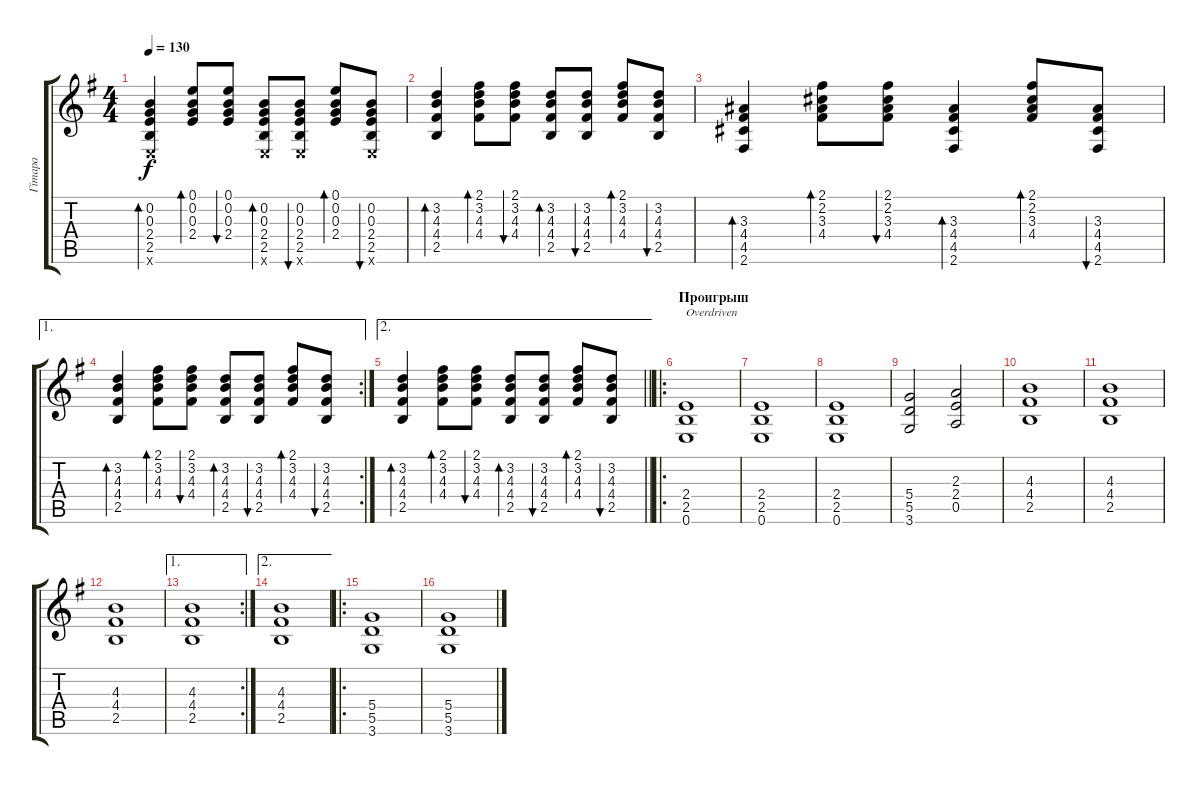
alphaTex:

\track ("Гітара" "Гітара") {instrument acousticguitarsteel}
\staff {score tabs}
\tuning (E4 B3 G3 D3 A2 E2) {hide}
\ts (4 4)
\tempo 130
\clef g2
\ks eminor
(0.2 0.3 2.4 2.5 0.6{x}).4{bd 60 dy f} (0.1 0.2 0.3 2.4).8{bd 60} (0.1 0.2 0.3 2.4).8{bu 60} (0.2 0.3 2.4 2.5 0.6{x}).8{bd 60} (0.2 0.3 2.4 2.5 0.6{x}).8{bu 60} (0.1 0.2 0.3 2.4).8{bd 60} (0.2 0.3 2.4 2.5 0.6{x}).8{bu 60} |
(3.2 4.3 4.4 2.5).4{bd 60} (2.1 3.2 4.3 4.4).8{bd 60} (2.1 3.2 4.3 4.4).8{bu 60} (3.2 4.3 4.4 2.5).8{bd 60} (3.2 4.3 4.4 2.5).8{bu 60} (2.1 3.2 4.3 4.4).8{bd 60} (3.2 4.3 4.4 2.5).8{bu 60} |
(3.3 4.4 4.5 2.6).4{bd 60} (2.1 2.2 3.3 4.4).8{bd 60} (2.1 2.2 3.3 4.4).8{bu 60} (3.3 4.4 4.5 2.6).4{bd 60} (2.1 2.2 3.3 4.4).8{bd 60} (3.3 4.4 4.5 2.6).8{bu 60} |
\ae 1
\rc 2
(3.2 4.3 4.4 2.5).4{bd 60} (2.1 3.2 4.3 4.4).8{bd 60} (2.1 3.2 4.3 4.4).8{bu 60} (3.2 4.3 4.4 2.5).8{bd 60} (3.2 4.3 4.4 2.5).8{bu 60} (2.1 3.2 4.3 4.4).8{bd 60} (3.2 4.3 4.4 2.5).8{bu 60} |
\ae 2
\barLineRight lightlight
(3.2 4.3 4.4 2.5).4{bd 60} (2.1 3.2 4.3 4.4).8{bd 60} (2.1 3.2 4.3 4.4).8{bu 60} (3.2 4.3 4.4 2.5).8{bd 60} (3.2 4.3 4.4 2.5).8{bu 60} (2.1 3.2 4.3 4.4).8{bd 60} (3.2 4.3 4.4 2.5).8{bu 60} |
\ro
\section ("" "Проигрыш")
(2.4 2.5 0.6).1{txt "Overdriven" instrument overdrivenguitar} |
(2.4 2.5 0.6).1 |
(2.4 2.5 0.6).1 |
(5.4 5.5 3.6).2 (2.3 2.4 0.5).2 |
(4.3 4.4 2.5).1 |
(4.3 4.4 2.5).1 |
(4.3 4.4 2.5).1 |
\ae 1
\rc 2
(4.3 4.4 2.5).1 |
\ae 2
(4.3 4.4 2.5).1 |
\ro
(5.4 5.5 3.6).1 |
(5.4 5.5 3.6).1
